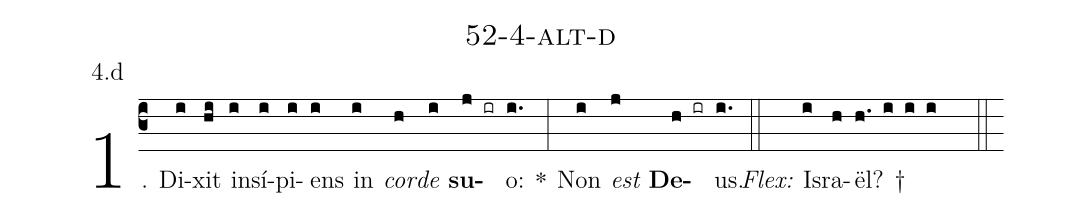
name: 52-4-alt-d;
annotation: 4.d;
%%
(c3)1. Di(i)xit(hi) in(i)sí(i)pi(i)ens(i) in(i) <i>cor</i>(h)<i>de</i>(i) <b>su</b>(j ir)o:(i.) *(:) Non(i) <i>est</i>(j) <b>De</b>(h ir)us.(i.) (::)
<i>Flex:</i>()  Is(i)ra(h)ël? †(h. i i i  ::)
